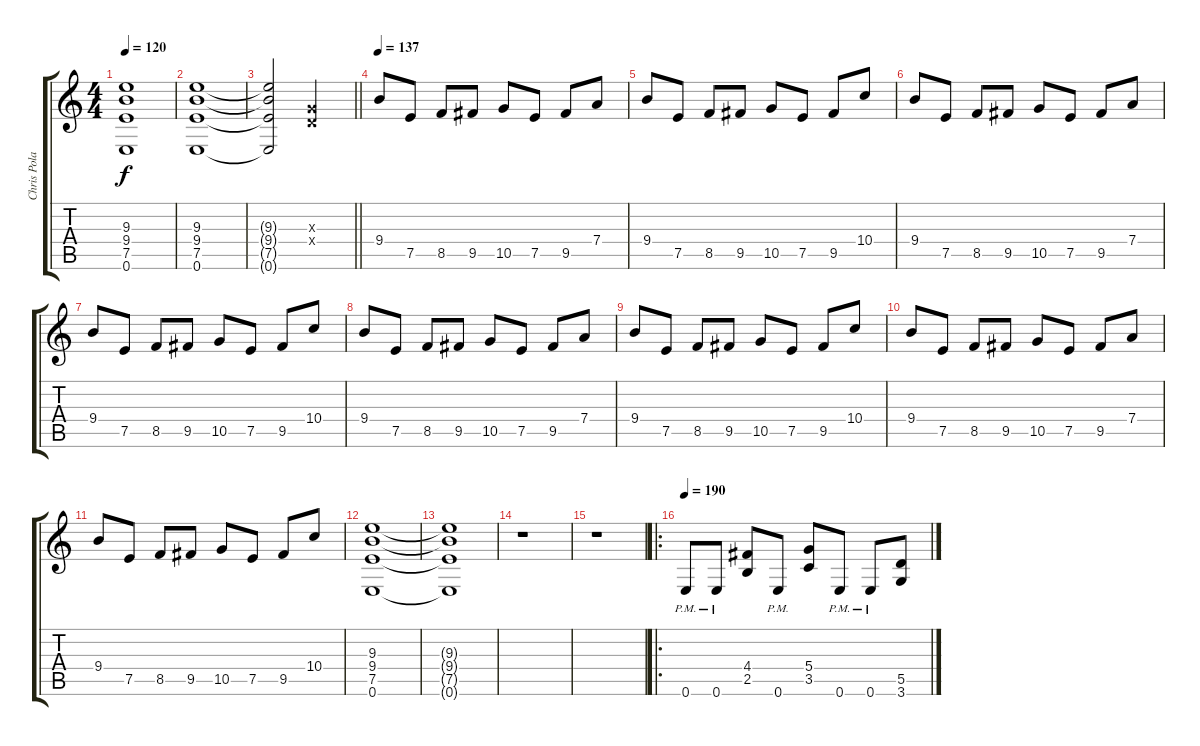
\track ("Chris Poland" "Chris Pola") {instrument overdrivenguitar}
\staff {score tabs}
\tuning (E4 B3 G3 D3 A2 E2) {hide}
\ts (4 4)
\tempo 120
\clef g2
\ks c
(9.3{t} 9.4{t} 7.5{t} 0.6{t}).1{dy f} |
(9.3 9.4 7.5 0.6).1 |
\barLineRight lightlight
(9.3{t} 9.4{t} 7.5{t} 0.6{t}).2 (0.3{x} 0.4{x}).2 |
\tempo 137
9.4.8 7.5.8 8.5.8 9.5.8 10.5.8 7.5.8 9.5.8 7.4.8 |
9.4.8 7.5.8 8.5.8 9.5.8 10.5.8 7.5.8 9.5.8 10.4.8 |
9.4.8 7.5.8 8.5.8 9.5.8 10.5.8 7.5.8 9.5.8 7.4.8 |
9.4.8 7.5.8 8.5.8 9.5.8 10.5.8 7.5.8 9.5.8 10.4.8 |
9.4.8 7.5.8 8.5.8 9.5.8 10.5.8 7.5.8 9.5.8 7.4.8 |
9.4.8 7.5.8 8.5.8 9.5.8 10.5.8 7.5.8 9.5.8 10.4.8 |
9.4.8 7.5.8 8.5.8 9.5.8 10.5.8 7.5.8 9.5.8 7.4.8 |
9.4.8 7.5.8 8.5.8 9.5.8 10.5.8 7.5.8 9.5.8 10.4.8 |
(9.3 9.4 7.5 0.6).1 |
(9.3{t} 9.4{t} 7.5{t} 0.6{t}).1 |
r.1 |
r.1 |
\ro
\tempo 190
0.6{pm}.8 0.6{pm}.8 (4.4 2.5).8 0.6{pm}.8 (5.4 3.5).8 0.6{pm}.8 0.6{pm}.8 (5.5 3.6).8
